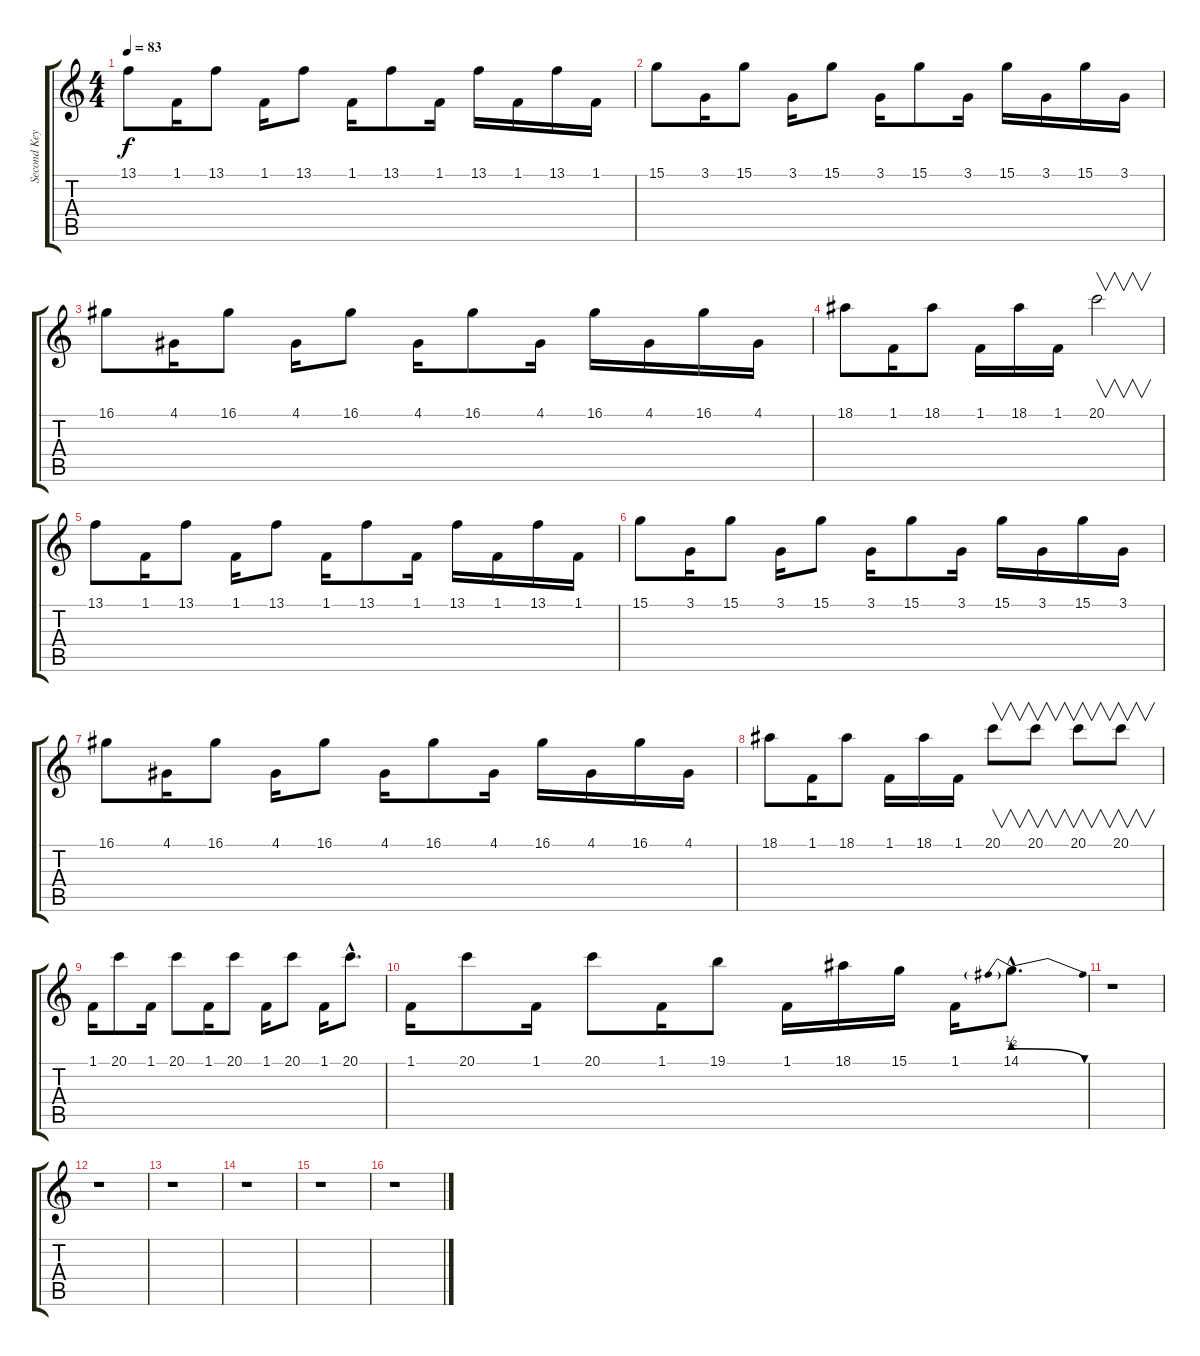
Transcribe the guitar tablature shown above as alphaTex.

\track ("Second Keyboard" "Second Key") {instrument lead2sawtooth}
\staff {score tabs}
\tuning (E4 B3 G3 D3 A2 E2) {hide}
\ts (4 4)
\tempo 83
\clef g2
\ks c
13.1.8{dy f} 1.1.16 13.1.8 1.1.16 13.1.8 1.1.16 13.1.8 1.1.16 13.1.16 1.1.16 13.1.16 1.1.16 |
15.1.8 3.1.16 15.1.8 3.1.16 15.1.8 3.1.16 15.1.8 3.1.16 15.1.16 3.1.16 15.1.16 3.1.16 |
16.1.8 4.1.16 16.1.8 4.1.16 16.1.8 4.1.16 16.1.8 4.1.16 16.1.16 4.1.16 16.1.16 4.1.16 |
18.1.8 1.1.16 18.1.8 1.1.16 18.1.16 1.1.16 20.1.2{v} |
13.1.8 1.1.16 13.1.8 1.1.16 13.1.8 1.1.16 13.1.8 1.1.16 13.1.16 1.1.16 13.1.16 1.1.16 |
15.1.8 3.1.16 15.1.8 3.1.16 15.1.8 3.1.16 15.1.8 3.1.16 15.1.16 3.1.16 15.1.16 3.1.16 |
16.1.8 4.1.16 16.1.8 4.1.16 16.1.8 4.1.16 16.1.8 4.1.16 16.1.16 4.1.16 16.1.16 4.1.16 |
18.1.8 1.1.16 18.1.8 1.1.16 18.1.16 1.1.16 20.1.8{v} 20.1.8{v} 20.1.8{v} 20.1.8{v} |
1.1.16 20.1.8 1.1.16 20.1.8 1.1.16 20.1.8 1.1.16 20.1.8 1.1.16 20.1{hac}.8{d} |
1.1.16 20.1.8 1.1.16 20.1.8 1.1.16 19.1.8 1.1.16 18.1.16 15.1.16 1.1.16 14.1{be (prebendrelease 0 2 60 0) hac}.8{d} |
r.1 |
r.1 |
r.1 |
r.1 |
r.1 |
r.1
